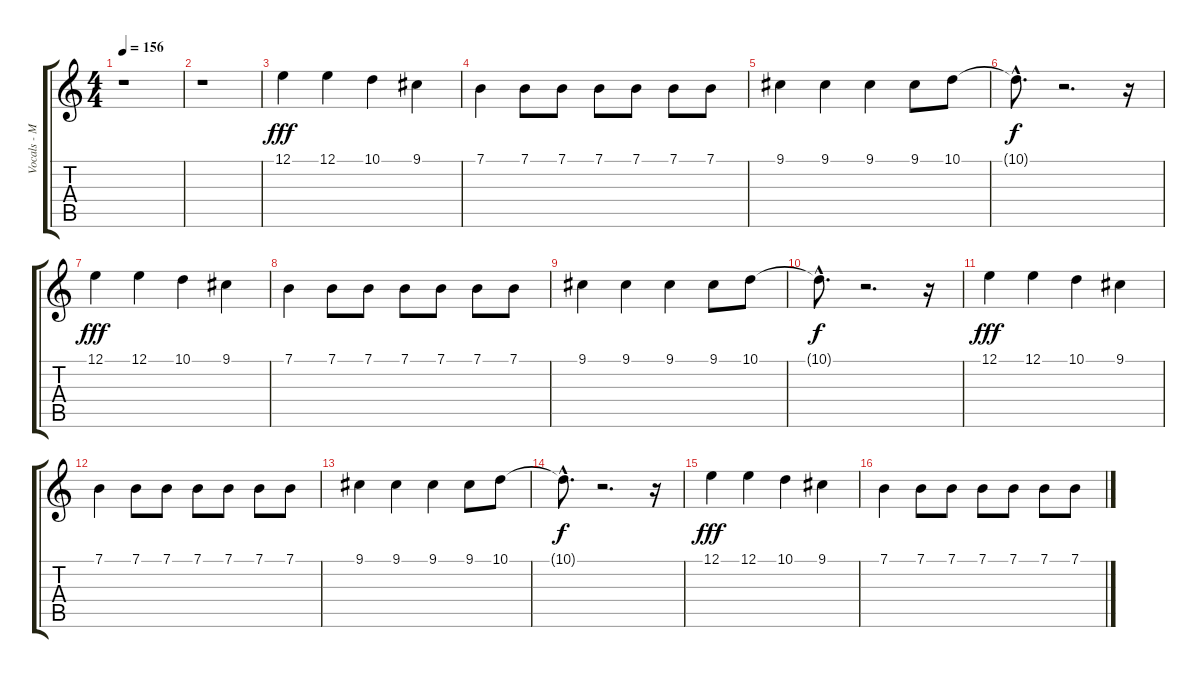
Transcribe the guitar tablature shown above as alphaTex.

\track ("Vocals - Mark" "Vocals - M") {instrument voiceoohs}
\staff {score tabs}
\tuning (E4 B3 G3 D3 A2 E2) {hide}
\ts (4 4)
\tempo 156
\clef g2
\ks c
r.1{dy fff instrument voiceoohs} |
r.1 |
12.1.4 12.1.4 10.1.4 9.1.4 |
7.1.4 7.1.8 7.1.8 7.1.8 7.1.8 7.1.8 7.1.8 |
9.1.4 9.1.4 9.1.4 9.1.8 10.1.8 |
10.1{hac t}.8{d dy f} r.2{d} r.16 |
12.1.4{dy fff} 12.1.4 10.1.4 9.1.4 |
7.1.4 7.1.8 7.1.8 7.1.8 7.1.8 7.1.8 7.1.8 |
9.1.4 9.1.4 9.1.4 9.1.8 10.1.8 |
10.1{hac t}.8{d dy f} r.2{d} r.16 |
12.1.4{dy fff} 12.1.4 10.1.4 9.1.4 |
7.1.4 7.1.8 7.1.8 7.1.8 7.1.8 7.1.8 7.1.8 |
9.1.4 9.1.4 9.1.4 9.1.8 10.1.8 |
10.1{hac t}.8{d dy f} r.2{d} r.16 |
12.1.4{dy fff} 12.1.4 10.1.4 9.1.4 |
7.1.4 7.1.8 7.1.8 7.1.8 7.1.8 7.1.8 7.1.8
